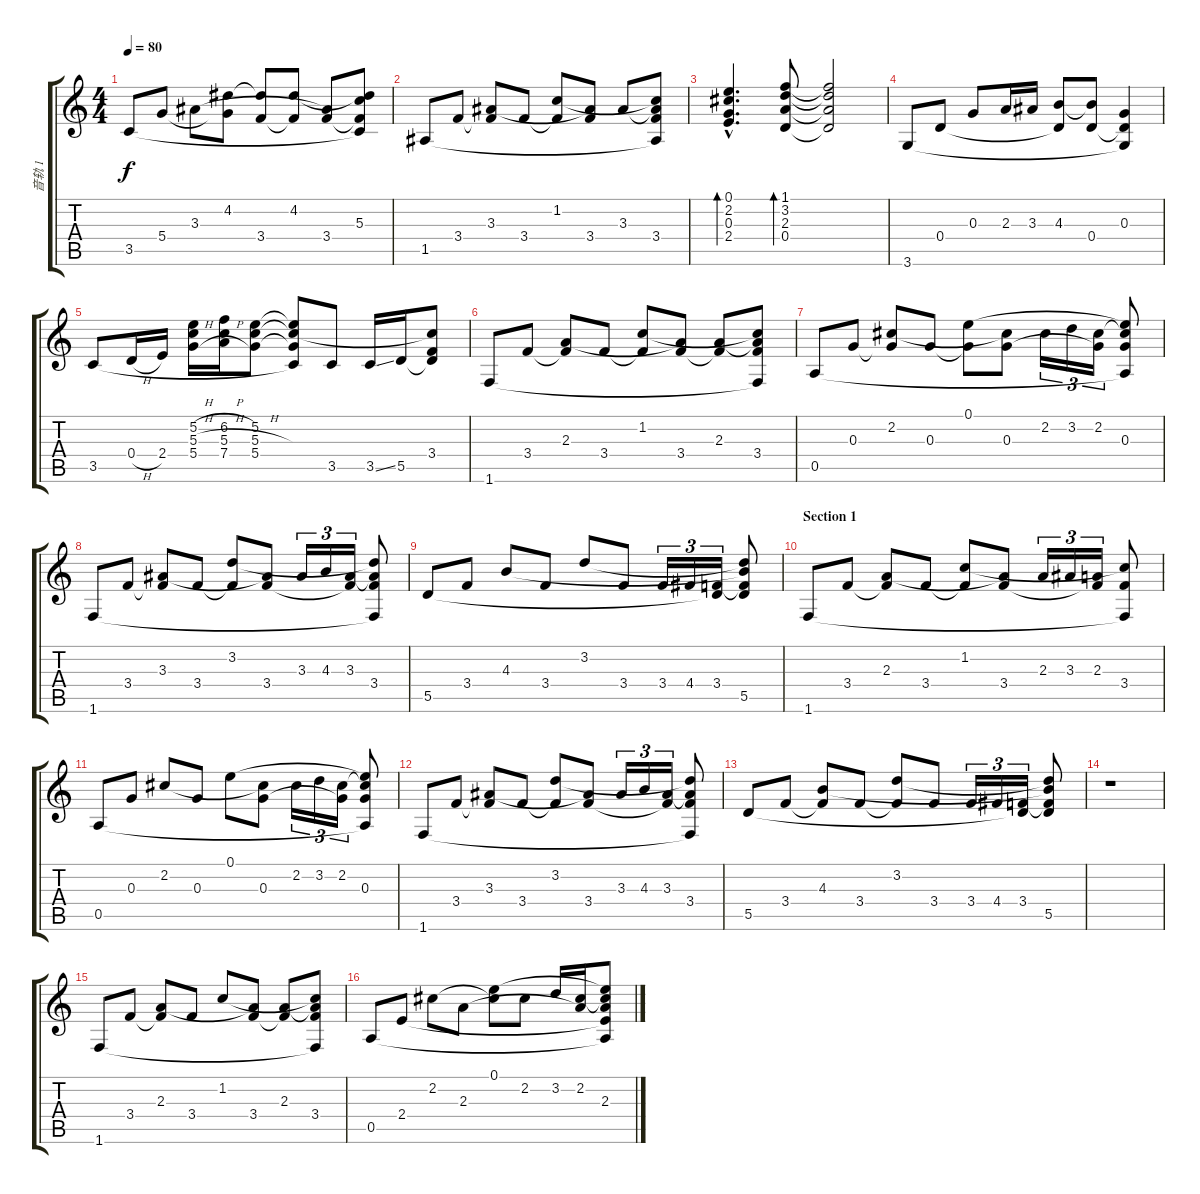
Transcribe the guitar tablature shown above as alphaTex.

\track ("音轨 1" "音轨 1") {instrument electricguitarjazz}
\staff {score tabs}
\tuning (E4 B3 G3 D3 A2 E2) {hide}
\ts (4 4)
\tempo 80
\clef g2
\ks c
3.5.8{dy f} 5.4.8 3.3.8 (4.2 5.4{t}).8 (4.2{t} 3.4).8 (4.2 3.4{t}).8 (3.3{t} 3.4).8 (4.2{t} 5.3 3.4{t} 3.5{t}).8 |
1.5.8 3.4.8 (3.3 3.4{t}).8 3.4.8 (1.2 3.4{t}).8 (3.3{t} 3.4).8 3.3.8 (1.2{t} 3.3{t} 3.4 1.5{t}).8 |
(0.1{hac} 2.2{hac} 0.3{hac} 2.4{hac}).4{d bd 480} (1.1 3.2 2.3 0.4).8{bd 480} (1.1{t} 3.2{t} 2.3{t} 0.4{t}).2 |
3.6.8 0.4.8 0.3.8 2.3.16 3.3.16 (4.3 0.4{t}).8 (4.3{t} 0.4).8 (0.3 0.4{t} 3.6{t}).4 |
3.5.8 0.4{h}.16 2.4.16 (5.2{h} 5.3{h} 5.4{h}).16 (6.2{h} 5.3{h} 7.4{h}).16 (5.2 5.3{h} 5.4).8 (5.2{t} 5.3{t} 5.4{t} 3.5{t}).8 3.5.8 3.5{ss}.16 5.5.16 (5.3{t} 3.4 5.5{t}).8 |
1.6.8 3.4.8 (2.3 3.4{t}).8 3.4.8 (1.2 3.4{t}).8 (2.3{t} 3.4).8 (2.3 3.4{t}).8 (1.2{t} 2.3{t} 3.4 1.6{t}).8 |
0.5.8 0.3.8 (2.2 0.3{t}).8 0.3.8 (0.1 0.3{t}).8 (2.2{t} 0.3).8 2.2.16{tu (3 2)} 3.2.16{tu (3 2)} (2.2 0.3{t}).16{tu (3 2)} (0.1{t} 2.2{t} 0.3 0.5{t}).8 |
1.6.8 3.4.8 (3.3 3.4{t}).8 3.4.8 (3.2 3.4{t}).8 (3.3{t} 3.4).8 3.3.16{tu (3 2)} 4.3.16{tu (3 2)} (3.3 3.4{t}).16{tu (3 2)} (3.2{t} 3.3{t} 3.4 1.6{t}).8 |
5.5.8 3.4.8 4.3.8 3.4.8 3.2.8 3.4.8 3.4.16{tu (3 2)} 4.4.16{tu (3 2)} (3.4 5.5{t}).16{tu (3 2)} (3.2{t} 4.3{t} 3.4{t} 5.5).8 |
\section ("" "Section 1")
1.6.8 3.4.8 (2.3 3.4{t}).8 3.4.8 (1.2 3.4{t}).8 (2.3{t} 3.4).8 2.3.16{tu (3 2)} 3.3.16{tu (3 2)} (2.3 3.4{t}).16{tu (3 2)} (1.2{t} 3.4 1.6{t}).8 |
0.5.8 0.3.8 2.2.8 0.3.8 0.1.8 (2.2{t} 0.3).8 2.2.16{tu (3 2)} 3.2.16{tu (3 2)} (2.2 0.3{t}).16{tu (3 2)} (0.1{t} 2.2{t} 0.3 0.5{t}).8 |
1.6.8 3.4.8 (3.3 3.4{t}).8 3.4.8 (3.2 3.4{t}).8 (3.3{t} 3.4).8 3.3.16{tu (3 2)} 4.3.16{tu (3 2)} (3.3 3.4{t}).16{tu (3 2)} (3.2{t} 3.3{t} 3.4 1.6{t}).8 |
5.5.8 3.4.8 (4.3 3.4{t}).8 3.4.8 (3.2 3.4{t}).8 3.4.8 3.4.16{tu (3 2)} 4.4.16{tu (3 2)} (3.4 5.5{t}).16{tu (3 2)} (3.2{t} 4.3{t} 3.4{t} 5.5).8 |
r.1 |
1.6.8 3.4.8 (2.3 3.4{t}).8 3.4.8 1.2.8 (2.3{t} 3.4).8 (2.3 3.4{t}).8 (1.2{t} 2.3{t} 3.4 1.6{t}).8 |
0.5.8 2.4.8 2.2.8 2.3.8 (0.1 2.2{t}).8 2.2.8 3.2.16 (2.2 2.3{t}).16 (0.1{t} 2.2{t} 2.3 2.4{t} 0.5{t}).8
